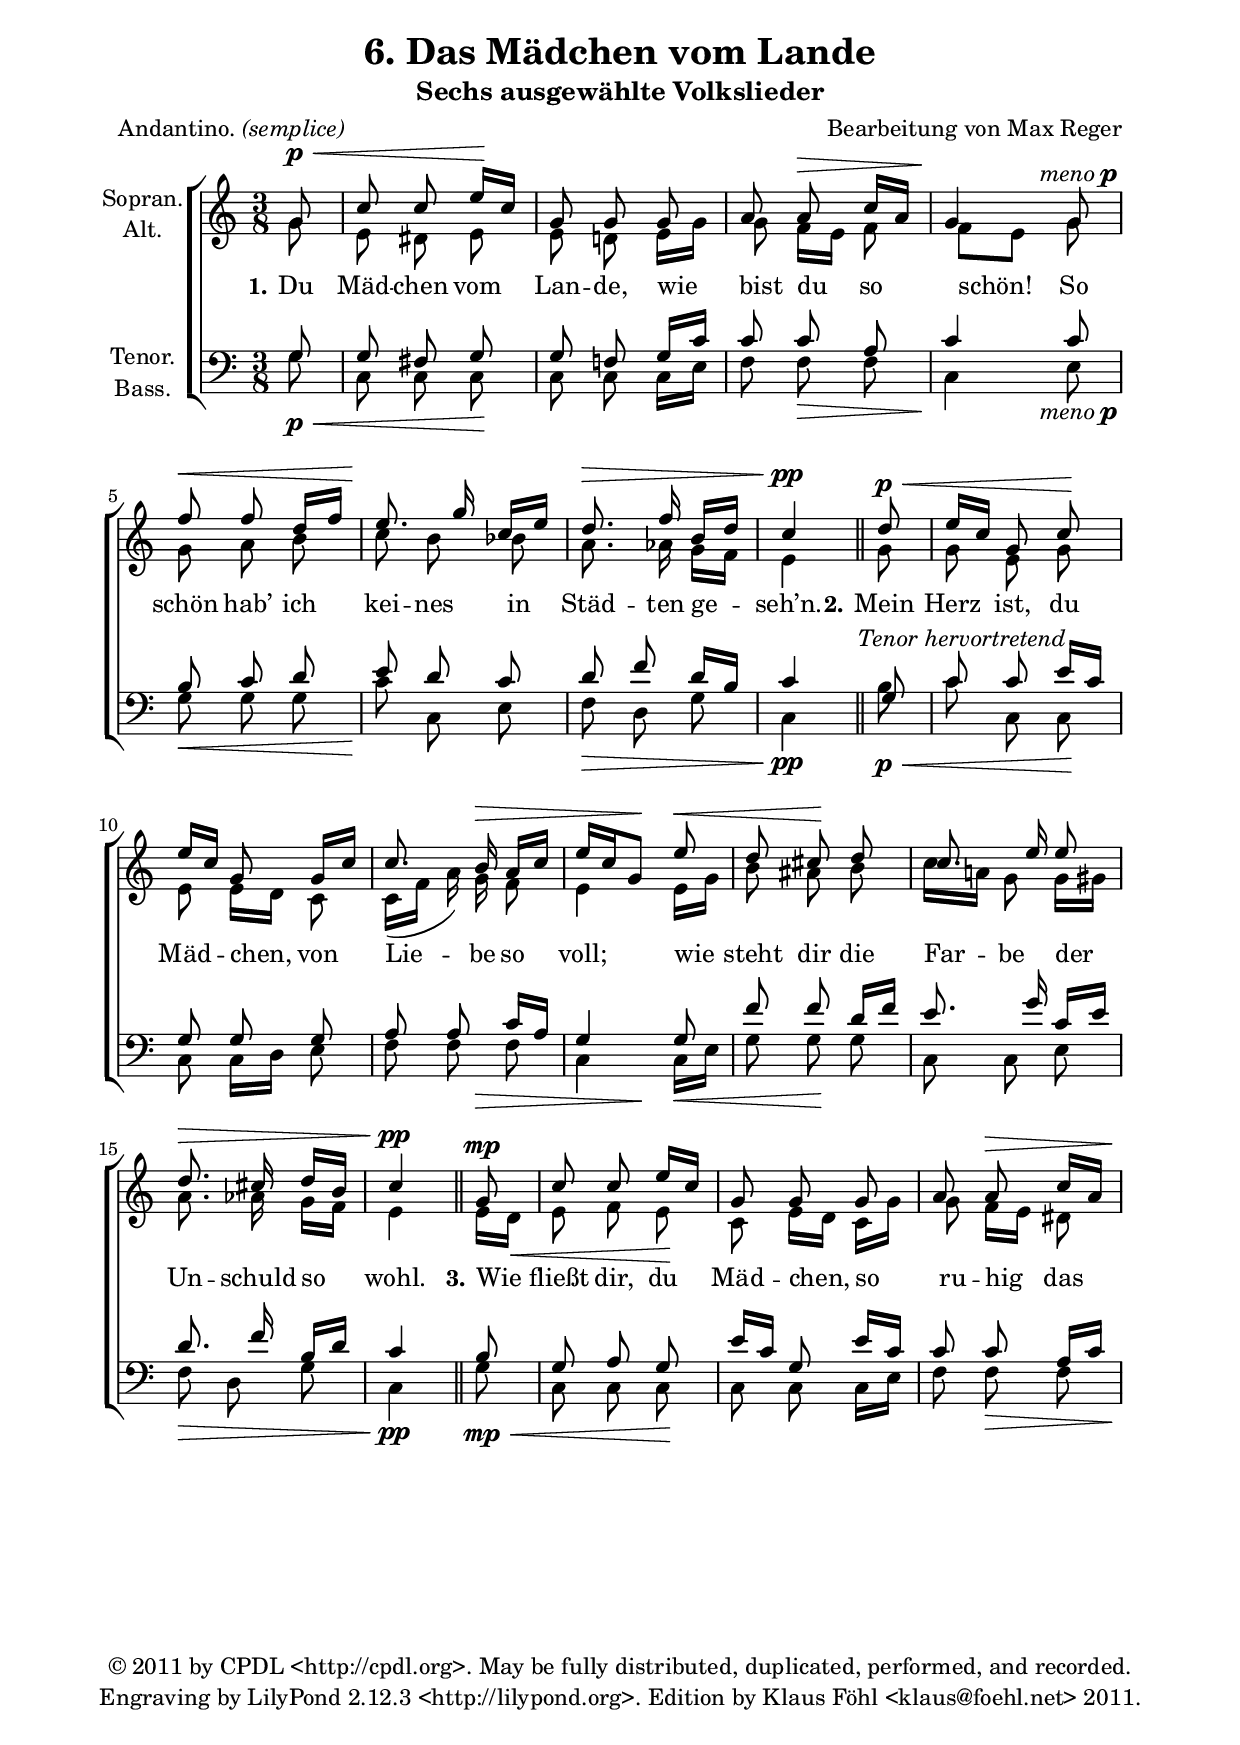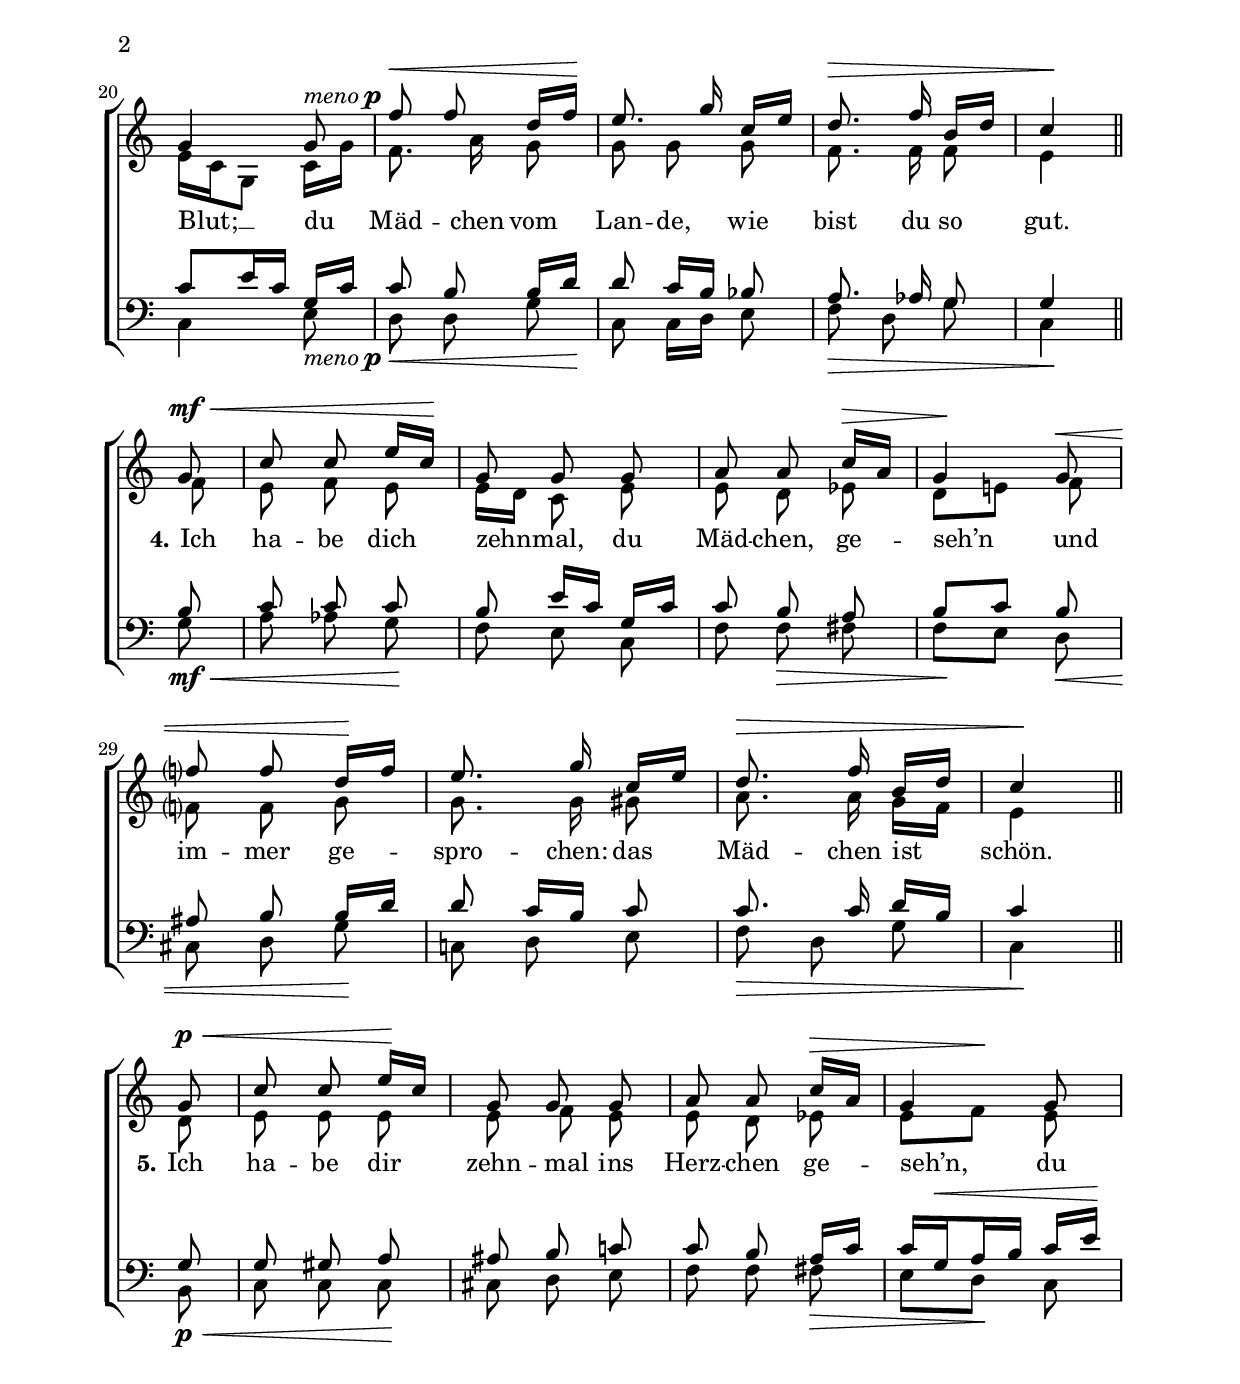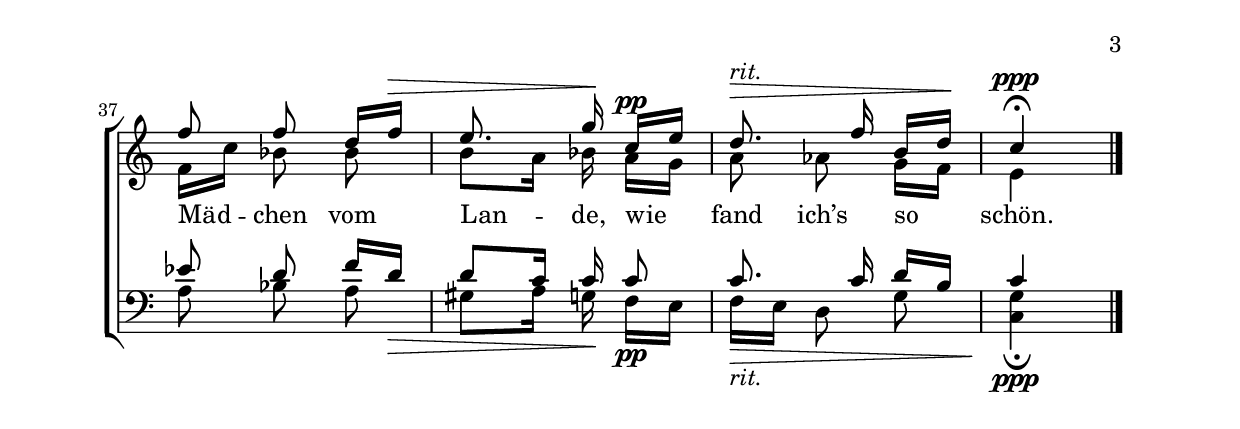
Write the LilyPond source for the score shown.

\version "2.12.3"
\include "deutsch.ly"
\pointAndClickOff

\paper {
  %#(define page-breaking ly:optimal-breaking)  % the new default algorithm
  %#(define page-breaking ly:page-turn-breaking)
  %#(define page-breaking ly:minimal-breaking)
  %#(define page-breaking optimal-page-breaks)  % the old algorithm
  top-margin =  6\mm % 5\mm default
  head-separation =  1\mm % 4\mm default
  after-title-space = 6\mm % 5\mm default
  %between-system-space = 22\mm % 20\mm default 
  between-system-padding = 5.5\mm % #0.1 % 4\mm default
  %foot-separation = 5\mm % 2\mm % 4\mm default
  bottom-margin = 6\mm % 4\mm % 6\mm
  
  left-margin = 20 \mm % 25\mm % 10\mm default
  line-width = 170\mm % default pw-20\mm
%  ragged-right = ##t
%  paper-height = 290\mm
%  paper-height = 310\mm
%  ragged-last-bottom = ##f
  ragged-bottom = ##t
%%  annotate-spacing = ##t
  oddFooterMarkup = \markup \abs-fontsize #11 {
    \on-the-fly #first-page { \fill-line { \center-column { 
      \line { © 2011 by CPDL <http://cpdl.org>. May be
        fully distributed, duplicated, performed, and recorded. }
      \line { Engraving by LilyPond 2.12.3 <http://lilypond.org>.
        Edition by Klaus Föhl <klaus@foehl.net> 2011. }
    } } }
}}  

\header {
%  copyright = "copyright"
  title = "6. Das Mädchen vom Lande"
  subtitle = "Sechs ausgewählte Volkslieder"
%  composer = ""
  arranger = "Bearbeitung von Max Reger"
%  instrument = "instrument"
  meter = \markup { Andantino. \italic (semplice) }
%  opus = "opus"
%  piece = "piece"
%  poet = ""
%  texidoc = "All header fields with special meanings."
%  copyright = "public domain"
%  enteredby = "person"
%  source = "urtext"
}


globales = {
  \key c \major
  \time 3/8
  \partial 8
  \autoBeamOff
%  \set melismaBusyProperties = #'()  % Bindebogen nicht anschauen
}

%%\override Hairpin #'to-barline = ##f
%%\dimHairpin

sopranToene = \relative g' { 
  \override Hairpin #'to-barline = ##f
  g8^\p^\< | c c e16[\! c] g8 g
  g a \once \override Hairpin #'to-barline = ##t
    a^\> c16[ a] g4\!^\markup \italic { "          " "   " meno \dynamic {p}}
  g8 | \once \override Hairpin #'to-barline = ##t
    f'^\< f d16[ f] e8.\! g16 c,[ e] 
  d8.^\> f16 h,[ d] c4^\pp \bar "||"

  d8^\p^\< | e16[ c] g8 c\! e16[ c] g8 g16[ c] c8. h16^\> a[ c] e[ c g8]\!
  e'^\< | d cis\! d c8. e16 e8 d8.^\> cis16 d[ h] c4\pp \bar "||"

  g8^\mp\< | c c e16[\! c] g8 g g a a^\> c16[ a] \pageBreak g4\! 
  g8^\markup \italic { meno \dynamic {p}} f'8^\< f d16[ f]\! e8. g16 
  c,[ e] d8.^\> f16 h,[ d] c4\! \bar "||"
  \break
  g8^\mf^\< | c c e16[ c]\! g8 g g a a c16[^\> a] g4\!
  g8^\< f'? f d16[\! f] e8. g16 c,16[ e] d8.^\> f16 h,16[ d] c4\! \bar "||"
  \break 
  g8^\p^\< c c e16[\! c] g8 g g a a c16[ a] g4
  g8 f' f d16[ f]^\> e8. g16\! c,[^\pp e] d8.^\markup \italic {rit.} f16 h,[ d] c4\fermata^\ppp \bar "|."  
}

altToene = \relative g' {
  g8 | e dis e e d! e16[ g] g8 f16[ e] f8 f[ e]
  g8 | g a h c h b a8. as16 g[ f] e4 \bar "||"

  g8 | g e g e e16[ d] c8 c16[( f] a) g f8 e4
  e16[ g] h8 ais h c16[ a!] g8 g16[ gis] a8. as16 g16[ f] e4 \bar "||"

  e16[ d] | e8 f e c e16[ d] c[ g'] g8 f16[ e] dis8 e16[ c g8]
  c16[ g'] f8. a16 g8 g g g f8. f16 f8 e4 \bar "||"

  f8 e f e e16[ d] c8 e e d es d[ e!]
  f f? f g g8. g16 gis8 a8. a16 g16[ f] e4 \bar "||"

  d8 | e e e e f e e d es^\> e[ f]\! 
  e f16[ c'] b8 b h[ a16] b a[ g] a8^\> as g16[ f]\! e4 \bar "|."
}

tenorToene = \relative g {
  g8 | g fis g g f! g16[ c] c8 c a c4
  c8 | h c d e d c d f d16[ h] 
     c4^\markup \italic { "           " Tenor hervortretend } \bar "||"

  g8 | c c e16[ c] 
  \break g8 g g a a c16[ a] g4
  g8 f' f d16[ f] e8. g16 c,[ e] d8. f16 h,16[ d] c4 \bar "||" 

  h8 | g a g e'16[ c] g8 e'16[ c] c8 c a16[ c] c8[ e16 c]
  g16[ c] c8_\< h h16[ d]\! d8 c16[ h] b8 a8. as16 g8 g4 \bar "||"

  h8 | c c c h e16[ c] g[ c] c8 h a h[ c]
  h ais h h16[ d] d8 c16[ h] c8 c8. c16 d[ h] c4 \bar "||"

  \set subdivideBeams = ##t
  \set beatLength = #(ly:make-moment 1 8)
  %2.14 \set baseMoment = #(ly:make-moment 1 8)
  %2.14 \set beatStructure = #'(2 1)
  g8 | g gis a ais h c! c h a16[ c] c[ g^\< a h]
  c[ e]^\! es8 d f16[ d]_\> d8[ c16] c\! c8_\pp c8._\> c16 d[ h] c4\! \bar "|." 
}

bassToene = \relative g {
  \override Hairpin #'to-barline = ##f
  g8_\p_\< | c, c c\! c c
  c16[ e] f8 \once \override Hairpin #'to-barline = ##t
    f_\> f c4\!_\markup \italic { "          " "   " meno \dynamic {p}}
  e8 | \once \override Hairpin #'to-barline = ##t g_\< g g c\! c, 
  e f_\>  d g c,4_\pp \bar "||"

  h'8_\p_\< | c c, c\! c c16[ d] e8 f 
    << { f f c4 } \new Voice {s16 s\> s8 s s\!} >> 
  c16[_\< e] g8 g\! g c, c e f_\> d g c,4\pp \bar "||"

  g'8_\mp_\< c, c c\! c c c16[ e] f8 f_\> f c4\!
  e8_\markup \italic { meno \dynamic {p}} 
    d d g c, c16[ d] e8 f_\> d g c,4\! \bar "||"

  g'8_\mf_\< | a as g\! f e c f f_\> fis f[\! e]
  d_\< cis d g\! c,! d e f_\> d g c,4\! \bar "||"

  h8_\p_\< c c c\! cis d e f f fis_\> e[ d]\!
  c a' b a gis[ a16] g f[ e] f[_\markup \italic {rit.}
    e] d8 g <g c,>4_\fermata_\ppp \bar "|." 
}

textEins = \lyricmode { 
  \set stanza = "1."
  %\once \override LyricText #'self-alignment-X = #LEFT
  %\once \override LyricText #'minimum-Y-extent = #'(-0.5 . +1.5) { }
  Du Mäd -- chen vom Lan -- de, wie bist du so schön!
  So schön hab’ ich kei -- nes in Städ -- ten ge -- seh’n. 
  \set stanza = "2."
  Mein Herz ist, du Mäd -- chen, von Lie -- be so voll;
  wie steht dir die Far -- be der Un -- schuld so wohl.
  \set stanza = "3."
  Wie fließt dir, du Mäd -- chen, so ru -- hig das Blut; __
  du Mäd -- chen vom Lan -- de, wie bist du so gut.
  \set stanza = "4."
  Ich ha -- be dich zehn -- mal, du Mäd -- chen, ge -- seh’n
  und im -- mer ge -- spro -- chen: das Mäd -- chen ist schön.
  \set stanza = "5."
  Ich ha -- be dir zehn -- mal ins Herz -- chen ge -- seh’n,
  du Mäd -- chen vom Lan -- de, wie fand ich’s so schön.
}


\score {
  \new ChoirStaff <<
    \new Staff = frauen % \with {
      %\override VerticalAxisGroup #'minimum-Y-extent = #'(-2 . 2)
    %} 
    <<
      \set Staff.instrumentName = \markup \center-column { "Sopran." "Alt." }
      %\set Staff.instrumentName = \markup { "S" "A" }  % nicht übereinander
      \clef treble
      \new Voice = "sopran" << 
        \voiceOne
        \globales
        %\mark \markup { \fontsize #-3 \note-by-number #2 #0 #UP = 72 }
        %\mark \markup { Allegro }
        %\tempo 4 = 72
        \sopranToene
      >>
      \new Voice = "alt" <<
        \voiceTwo
        \globales 
        \altToene
      >>
    >>
    \new Lyrics = "stropheeins" \with {
      %\override VerticalAxisGroup #'minimum-Y-extent = #'(-1.2 . 1)
    } { s1 }
    \new Staff = maenner % \with {
      % \override VerticalAxisGroup #'minimum-Y-extent = #'(-2 . 2)
    %} 
    <<
      \set Staff.instrumentName = \markup \center-column { "Tenor." "Bass." }
      \clef bass
      \new Voice = "tenor" <<
        \voiceOne
        \globales
        \tenorToene
      >>
      \new Voice = "bass" <<
        \voiceTwo
        \globales
        \bassToene 
      >>
    >>
%    \context Lyrics = stropheeins \lyricsto sopran \textEins
    \context Lyrics = stropheeins \lyricsto alt \textEins
  >>  
  \layout {
    indent = 14\mm
    \context {
      \Score
        \override PaperColumn #'keep-inside-line = ##t
%      \remove "Bar_number_engraver"
      \override BarNumber #'padding = #1.5
    }
    \context {
      \Staff
      %\override TimeSignature #'break-align-anchor-alignment = #LEFT
      % a little smaller so lyrics can be closer to the staff
      %\override VerticalAxisGroup #'minimum-Y-extent = #'(-3 . 3)
    }
    \context { 
      \Lyrics
%        \consists "Bar_engraver"
%        \consists "Separating_line_group_engraver"
%        \override BarLine #'transparent = ##t
      \override VerticalAxisGroup #'minimum-Y-extent = #'(-0.1 . 1.0)
      %\override VerticalAxisGroup #'minimum-Y-extent = #'(-0.2 . 1.5)
    }
  }
  \midi { }
}
